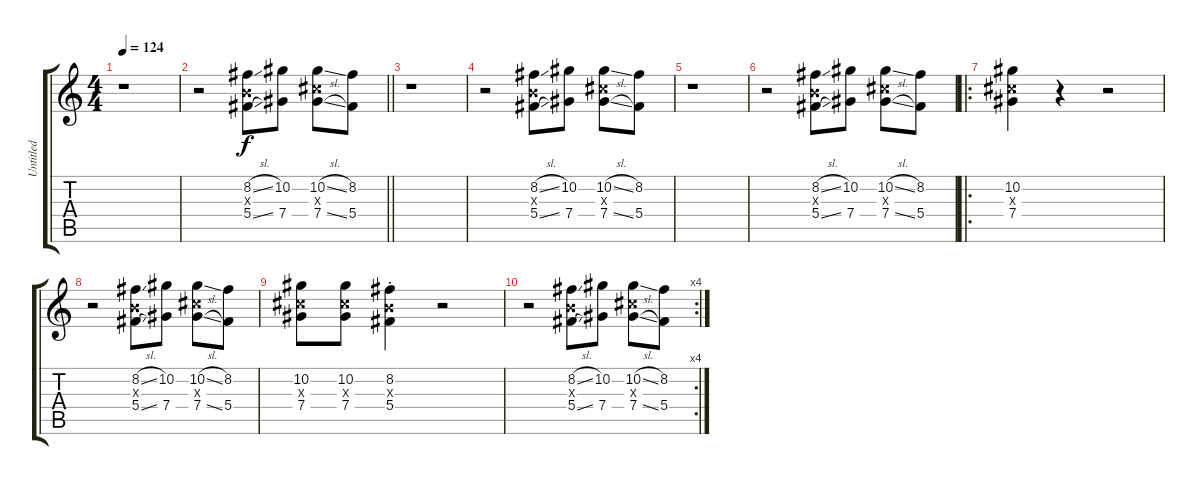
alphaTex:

\track ("Untitled" "Untitled") {instrument distortionguitar}
\staff {score tabs}
\tuning (Eb4 Bb3 Gb3 Db3 Ab2 Eb2) {hide}
\ts (4 4)
\tempo 124
\clef g2
\ks c
r.1{dy f} |
\barLineRight lightlight
r.2 (8.2{sl} 5.3{x} 5.4{sl}).8 (10.2 7.4).8 (10.2{sl} 7.3{x} 7.4{sl}).8 (8.2 5.4).8 |
r.1 |
r.2 (8.2{sl} 5.3{x} 5.4{sl}).8 (10.2 7.4).8 (10.2{sl} 7.3{x} 7.4{sl}).8 (8.2 5.4).8 |
r.1 |
r.2 (8.2{sl} 5.3{x} 5.4{sl}).8 (10.2 7.4).8 (10.2{sl} 7.3{x} 7.4{sl}).8 (8.2 5.4).8 |
\ro
(10.2 7.3{x} 7.4).4 r.4 r.2 |
r.2 (8.2{sl} 5.3{x} 5.4{sl}).8 (10.2 7.4).8 (10.2{sl} 7.3{x} 7.4{sl}).8 (8.2 5.4).8 |
(10.2 7.3{x} 7.4).8 (10.2 7.3{x} 7.4).8 (8.2{st} 5.3{st x} 5.4{st}).4 r.2 |
\rc 4
r.2 (8.2{sl} 5.3{x} 5.4{sl}).8 (10.2 7.4).8 (10.2{sl} 7.3{x} 7.4{sl}).8 (8.2 5.4).8
